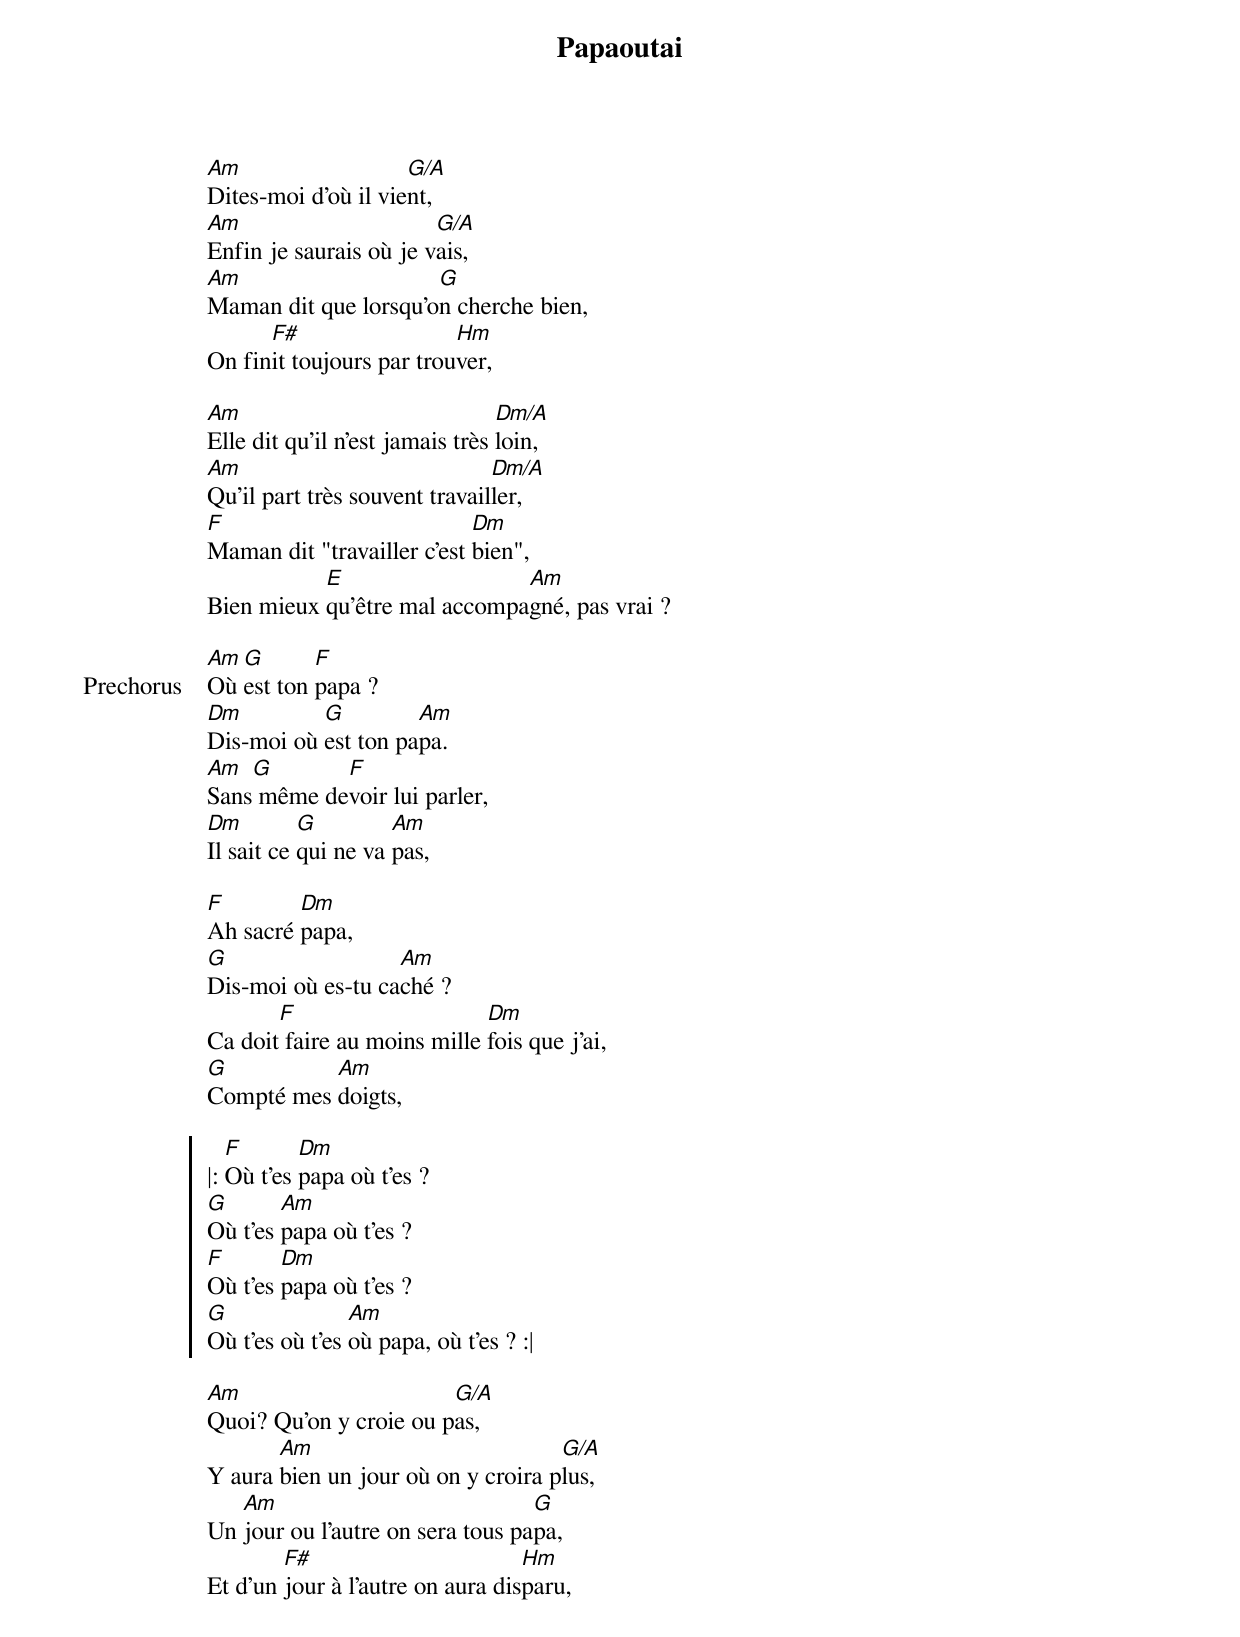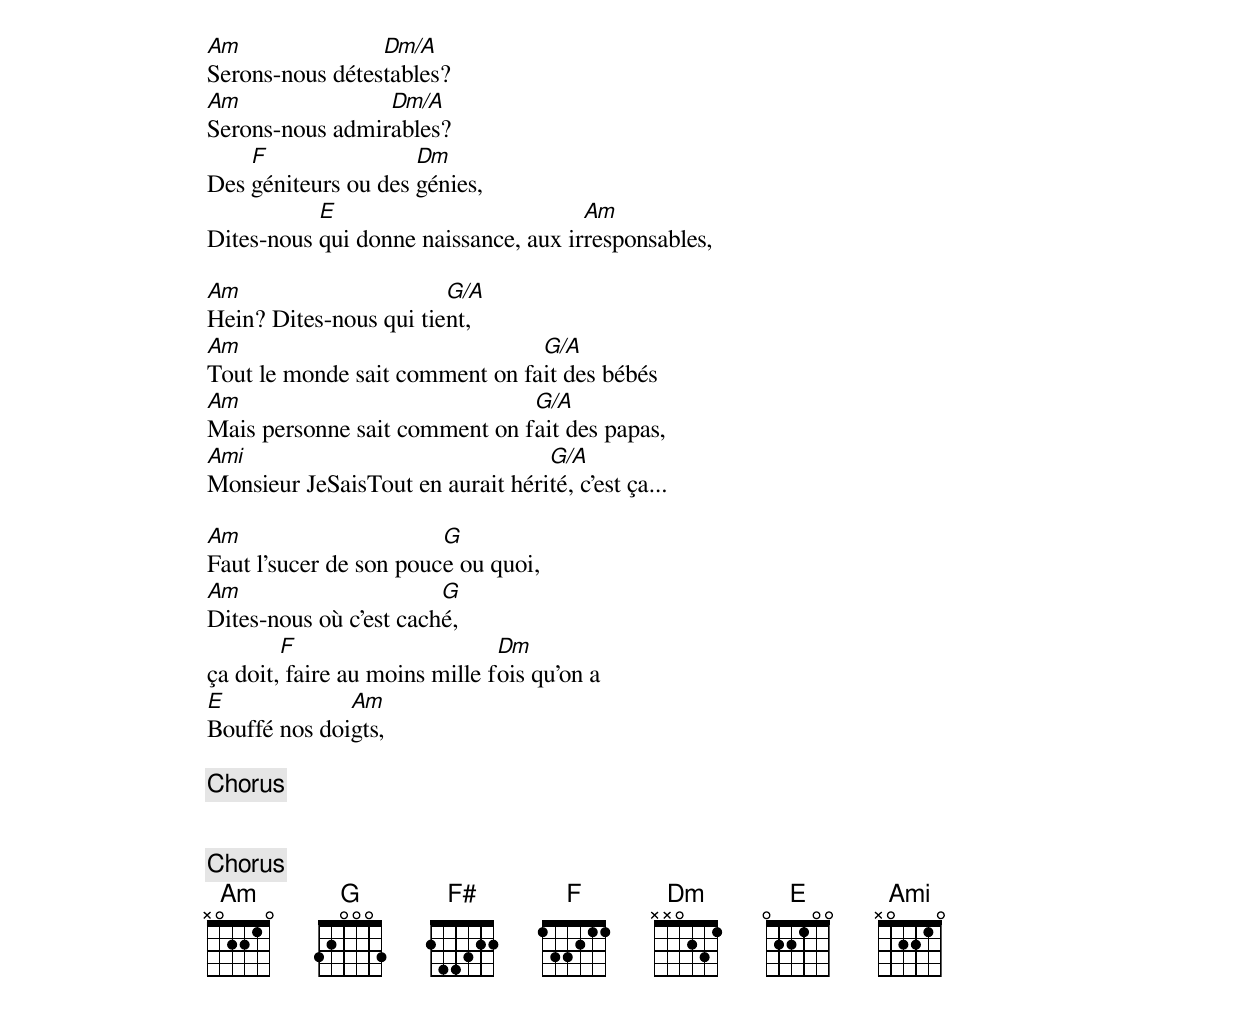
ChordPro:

{title: Papaoutai}
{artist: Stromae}
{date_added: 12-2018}
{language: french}
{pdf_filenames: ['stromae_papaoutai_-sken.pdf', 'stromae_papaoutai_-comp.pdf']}
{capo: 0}
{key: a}
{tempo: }
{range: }
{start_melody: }

{start_of_verse}
[Am]Dites-moi d'où il vie[G/A]nt,
[Am]Enfin je saurais où je v[G/A]ais,
[Am]Maman dit que lorsqu'o[G]n cherche bien,
On fin[F#]it toujours par trou[Hm]ver,

[Am]Elle dit qu'il n'est jamais très [Dm/A]loin,
[Am]Qu'il part très souvent travail[Dm/A]ler,
[F]Maman dit "travailler c'est [Dm]bien",
Bien mieux [E]qu'être mal accompa[Am]gné, pas vrai ?
{end_of_verse}

{start_of_bridge: Prechorus}
[Am]Où [G]est ton [F]papa ?
[Dm]Dis-moi où [G]est ton pa[Am]pa.
[Am]Sans[G] même de[F]voir lui parler,
[Dm]Il sait ce [G]qui ne va [Am]pas,

[F]Ah sacré [Dm]papa,
[G]Dis-moi où es-tu ca[Am]ché ?
Ca doit[F] faire au moins mille [Dm]fois que j'ai,
[G]Compté mes [Am]doigts,
{end_of_bridge}

{start_of_chorus}
|: [F]Où t'es [Dm]papa où t'es ?
[G]Où t'es [Am]papa où t'es ?
[F]Où t'es [Dm]papa où t'es ?
[G]Où t'es où t'es [Am]où papa, où t'es ? :|
{end_of_chorus}

{start_of_verse}
[Am]Quoi? Qu'on y croie ou p[G/A]as,
Y aura [Am]bien un jour où on y croira p[G/A]lus,
Un [Am]jour ou l'autre on sera tous pa[G]pa,
Et d'un [F#]jour à l'autre on aura dis[Hm]paru,

[Am]Serons-nous détes[Dm/A]tables?
[Am]Serons-nous admir[Dm/A]ables?
Des [F]géniteurs ou des [Dm]génies,
Dites-nous [E]qui donne naissance, aux ir[Am]responsables,
{end_of_verse}

{start_of_bridge}
[Am]Hein? Dites-nous qui tie[G/A]nt,
[Am]Tout le monde sait comment on fa[G/A]it des bébés
[Am]Mais personne sait comment on f[G/A]ait des papas,
[Ami]Monsieur JeSaisTout en aurait héri[G/A]té, c'est ça...

[Am]Faut l'sucer de son pouc[G]e ou quoi,
[Am]Dites-nous où c'est cach[G]é,
ça doit,[F] faire au moins mille f[Dm]ois qu'on a
[E]Bouffé nos doi[Am]gts,
{end_of_bridge}

{chorus}

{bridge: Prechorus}

{chorus}
